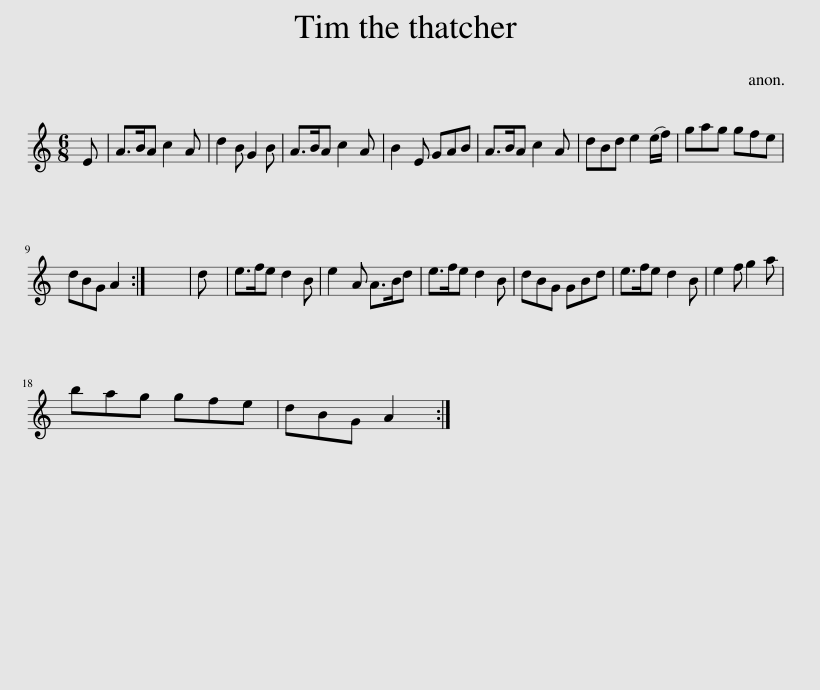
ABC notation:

X:1
L:1/8
M:6/8
I:linebreak $
K:C
V:1 treble
V:1
 E | A>BA c2 A | d2 B G2 B | A>BA c2 A | B2 E GAB | %5
 A>BA c2 A | dBd e2 (e/f/) | gag gfe |$ dBG A2 :| x6 | %10
 d | e>fe d2 B | e2 A A>Bd | e>fe d2 B | dBG GBd | %15
 e>fe d2 B | e2 f g2 a |$ bag gfe | dBG A2 :| %19
